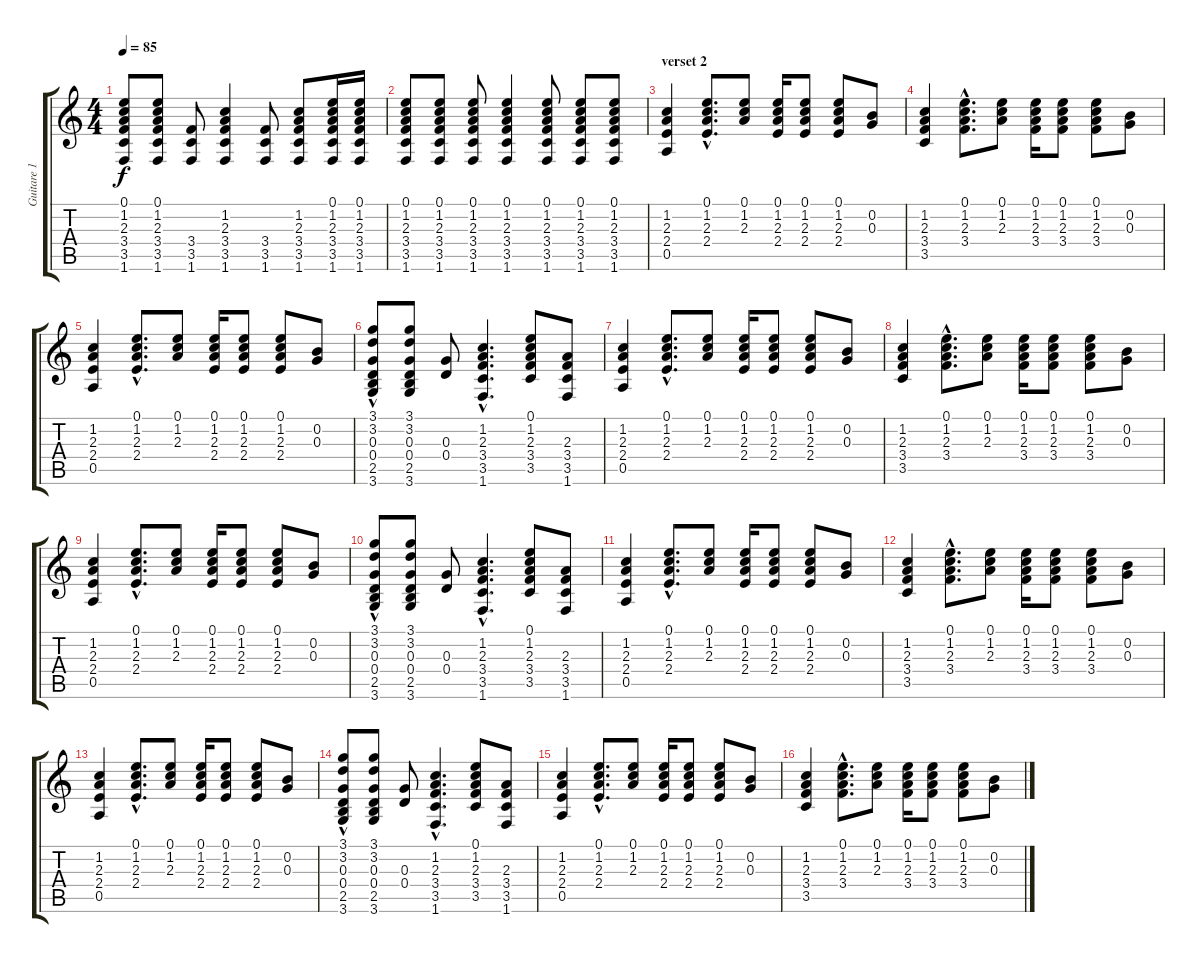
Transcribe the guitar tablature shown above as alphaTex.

\track ("Guitare 1" "Guitare 1") {instrument acousticguitarsteel}
\staff {score tabs}
\tuning (E4 B3 G3 D3 A2 E2) {hide}
\ts (4 4)
\tempo 85
\clef g2
\ks c
(0.1 1.2 2.3 3.4 3.5 1.6).8{dy f} (0.1 1.2 2.3 3.4 3.5 1.6).8 (3.4 3.5 1.6).8 (1.2 2.3 3.4 3.5 1.6).4 (3.4 3.5 1.6).8 (1.2 2.3 3.4 3.5 1.6).8 (0.1 1.2 2.3 3.4 3.5 1.6).16 (0.1 1.2 2.3 3.4 3.5 1.6).16 |
(0.1 1.2 2.3 3.4 3.5 1.6).8 (0.1 1.2 2.3 3.4 3.5 1.6).8 (0.1 1.2 2.3 3.4 3.5 1.6).8 (0.1 1.2 2.3 3.4 3.5 1.6).4 (0.1 1.2 2.3 3.4 3.5 1.6).8 (0.1 1.2 2.3 3.4 3.5 1.6).8 (0.1 1.2 2.3 3.4 3.5 1.6).8 |
\section ("" "verset 2")
(1.2 2.3 2.4 0.5).4 (0.1{hac} 1.2{hac} 2.3{hac} 2.4{hac}).8{d} (0.1 1.2 2.3).8 (0.1 1.2 2.3 2.4).16 (0.1 1.2 2.3 2.4).8 (0.1 1.2 2.3 2.4).8 (0.2 0.3).8 |
(1.2 2.3 3.4 3.5).4 (0.1{hac} 1.2{hac} 2.3{hac} 3.4{hac}).8{d} (0.1 1.2 2.3).8 (0.1 1.2 2.3 3.4).16 (0.1 1.2 2.3 3.4).8 (0.1 1.2 2.3 3.4).8 (0.2 0.3).8 |
(1.2 2.3 2.4 0.5).4 (0.1{hac} 1.2{hac} 2.3{hac} 2.4{hac}).8{d} (0.1 1.2 2.3).8 (0.1 1.2 2.3 2.4).16 (0.1 1.2 2.3 2.4).8 (0.1 1.2 2.3 2.4).8 (0.2 0.3).8 |
(3.1 3.2{hac} 0.3{hac} 0.4 2.5 3.6).8 (3.1 3.2 0.3 0.4 2.5 3.6).8 (0.3 0.4).8 (1.2{hac} 2.3 3.4{hac} 3.5{hac} 1.6{hac}).4{d} (0.1 1.2 2.3 3.4 3.5).8 (2.3 3.4 3.5 1.6).8 |
(1.2 2.3 2.4 0.5).4 (0.1{hac} 1.2{hac} 2.3{hac} 2.4{hac}).8{d} (0.1 1.2 2.3).8 (0.1 1.2 2.3 2.4).16 (0.1 1.2 2.3 2.4).8 (0.1 1.2 2.3 2.4).8 (0.2 0.3).8 |
(1.2 2.3 3.4 3.5).4 (0.1{hac} 1.2{hac} 2.3{hac} 3.4{hac}).8{d} (0.1 1.2 2.3).8 (0.1 1.2 2.3 3.4).16 (0.1 1.2 2.3 3.4).8 (0.1 1.2 2.3 3.4).8 (0.2 0.3).8 |
(1.2 2.3 2.4 0.5).4 (0.1{hac} 1.2{hac} 2.3{hac} 2.4{hac}).8{d} (0.1 1.2 2.3).8 (0.1 1.2 2.3 2.4).16 (0.1 1.2 2.3 2.4).8 (0.1 1.2 2.3 2.4).8 (0.2 0.3).8 |
(3.1 3.2{hac} 0.3{hac} 0.4 2.5 3.6).8 (3.1 3.2 0.3 0.4 2.5 3.6).8 (0.3 0.4).8 (1.2{hac} 2.3 3.4{hac} 3.5{hac} 1.6{hac}).4{d} (0.1 1.2 2.3 3.4 3.5).8 (2.3 3.4 3.5 1.6).8 |
(1.2 2.3 2.4 0.5).4 (0.1{hac} 1.2{hac} 2.3{hac} 2.4{hac}).8{d} (0.1 1.2 2.3).8 (0.1 1.2 2.3 2.4).16 (0.1 1.2 2.3 2.4).8 (0.1 1.2 2.3 2.4).8 (0.2 0.3).8 |
(1.2 2.3 3.4 3.5).4 (0.1{hac} 1.2{hac} 2.3{hac} 3.4{hac}).8{d} (0.1 1.2 2.3).8 (0.1 1.2 2.3 3.4).16 (0.1 1.2 2.3 3.4).8 (0.1 1.2 2.3 3.4).8 (0.2 0.3).8 |
(1.2 2.3 2.4 0.5).4 (0.1{hac} 1.2{hac} 2.3{hac} 2.4{hac}).8{d} (0.1 1.2 2.3).8 (0.1 1.2 2.3 2.4).16 (0.1 1.2 2.3 2.4).8 (0.1 1.2 2.3 2.4).8 (0.2 0.3).8 |
(3.1 3.2{hac} 0.3{hac} 0.4 2.5 3.6).8 (3.1 3.2 0.3 0.4 2.5 3.6).8 (0.3 0.4).8 (1.2{hac} 2.3 3.4{hac} 3.5{hac} 1.6{hac}).4{d} (0.1 1.2 2.3 3.4 3.5).8 (2.3 3.4 3.5 1.6).8 |
(1.2 2.3 2.4 0.5).4 (0.1{hac} 1.2{hac} 2.3{hac} 2.4{hac}).8{d} (0.1 1.2 2.3).8 (0.1 1.2 2.3 2.4).16 (0.1 1.2 2.3 2.4).8 (0.1 1.2 2.3 2.4).8 (0.2 0.3).8 |
(1.2 2.3 3.4 3.5).4 (0.1{hac} 1.2{hac} 2.3{hac} 3.4{hac}).8{d} (0.1 1.2 2.3).8 (0.1 1.2 2.3 3.4).16 (0.1 1.2 2.3 3.4).8 (0.1 1.2 2.3 3.4).8 (0.2 0.3).8
